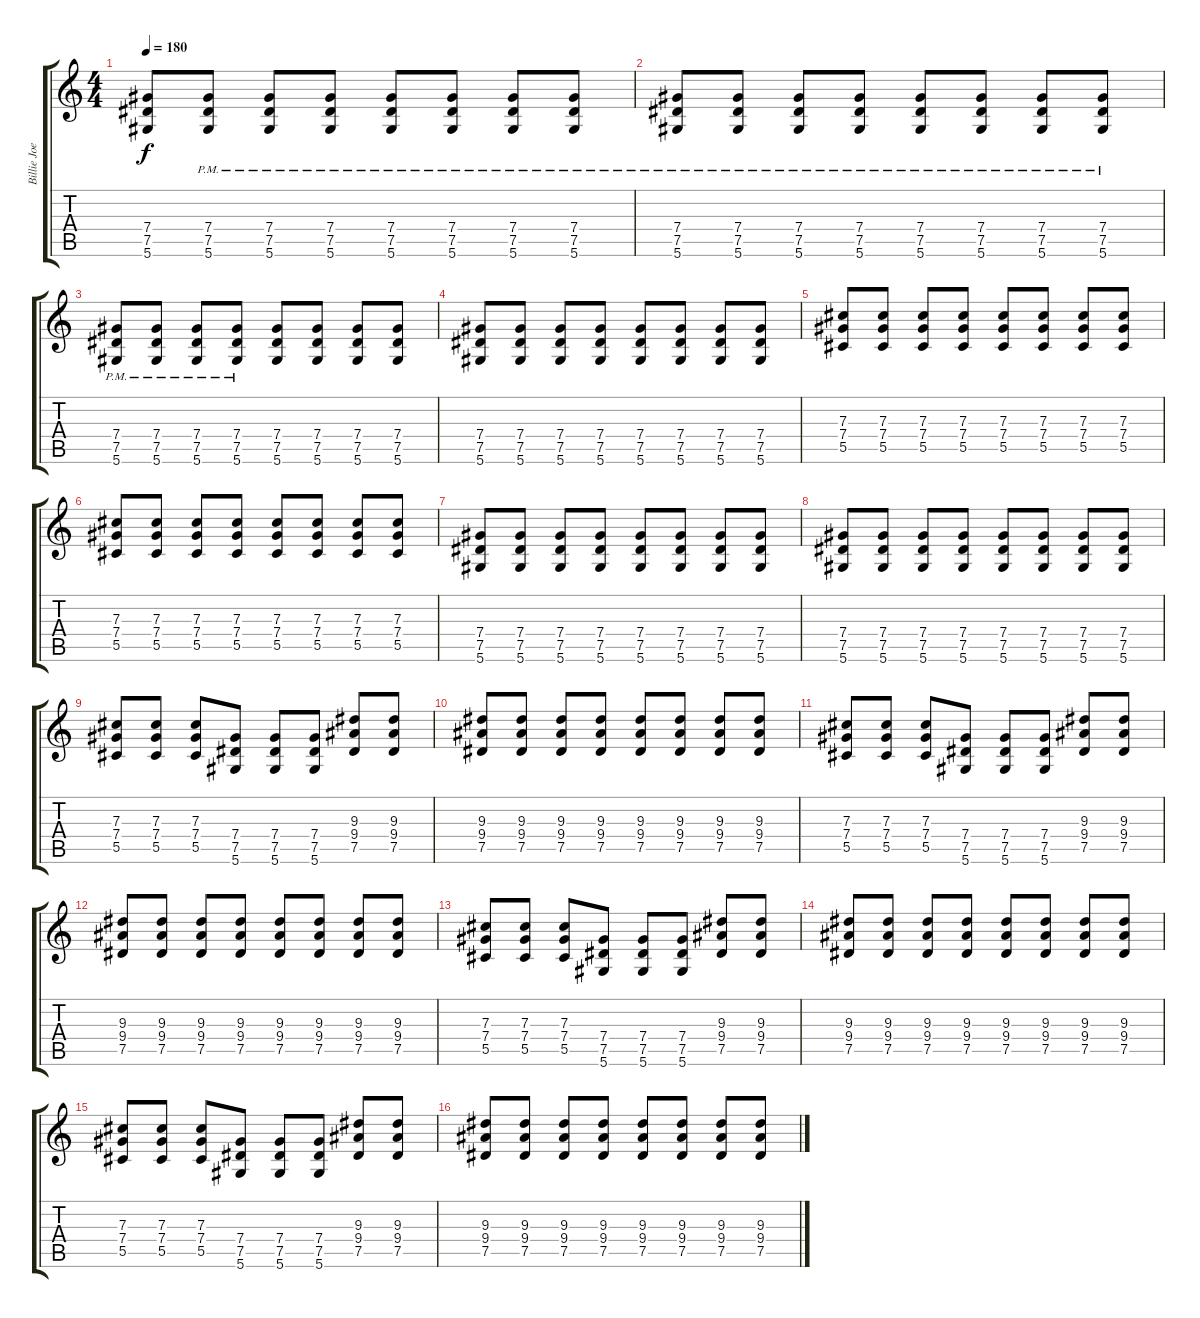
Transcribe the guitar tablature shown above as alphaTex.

\track ("Billie Joe Armsrtong" "Billie Joe") {instrument distortionguitar}
\staff {score tabs}
\tuning (Eb4 Bb3 Gb3 Db3 Ab2 Eb2) {hide}
\ts (4 4)
\tempo 180
\clef g2
\ks c
(7.4 7.5 5.6).8{dy f} (7.4{pm} 7.5{pm} 5.6{pm}).8 (7.4{pm} 7.5{pm} 5.6{pm}).8 (7.4{pm} 7.5{pm} 5.6{pm}).8 (7.4{pm} 7.5{pm} 5.6{pm}).8 (7.4{pm} 7.5{pm} 5.6{pm}).8 (7.4{pm} 7.5{pm} 5.6{pm}).8 (7.4{pm} 7.5{pm} 5.6{pm}).8 |
(7.4{pm} 7.5{pm} 5.6{pm}).8 (7.4{pm} 7.5{pm} 5.6{pm}).8 (7.4{pm} 7.5{pm} 5.6{pm}).8 (7.4{pm} 7.5{pm} 5.6{pm}).8 (7.4{pm} 7.5{pm} 5.6{pm}).8 (7.4{pm} 7.5{pm} 5.6{pm}).8 (7.4{pm} 7.5{pm} 5.6{pm}).8 (7.4{pm} 7.5{pm} 5.6{pm}).8 |
(7.4{pm} 7.5{pm} 5.6{pm}).8 (7.4{pm} 7.5{pm} 5.6{pm}).8 (7.4{pm} 7.5{pm} 5.6{pm}).8 (7.4{pm} 7.5{pm} 5.6{pm}).8 (7.4 7.5 5.6).8 (7.4 7.5 5.6).8 (7.4 7.5 5.6).8 (7.4 7.5 5.6).8 |
(7.4 7.5 5.6).8 (7.4 7.5 5.6).8 (7.4 7.5 5.6).8 (7.4 7.5 5.6).8 (7.4 7.5 5.6).8 (7.4 7.5 5.6).8 (7.4 7.5 5.6).8 (7.4 7.5 5.6).8 |
(7.3 7.4 5.5).8 (7.3 7.4 5.5).8 (7.3 7.4 5.5).8 (7.3 7.4 5.5).8 (7.3 7.4 5.5).8 (7.3 7.4 5.5).8 (7.3 7.4 5.5).8 (7.3 7.4 5.5).8 |
(7.3 7.4 5.5).8 (7.3 7.4 5.5).8 (7.3 7.4 5.5).8 (7.3 7.4 5.5).8 (7.3 7.4 5.5).8 (7.3 7.4 5.5).8 (7.3 7.4 5.5).8 (7.3 7.4 5.5).8 |
(7.4 7.5 5.6).8 (7.4 7.5 5.6).8 (7.4 7.5 5.6).8 (7.4 7.5 5.6).8 (7.4 7.5 5.6).8 (7.4 7.5 5.6).8 (7.4 7.5 5.6).8 (7.4 7.5 5.6).8 |
(7.4 7.5 5.6).8 (7.4 7.5 5.6).8 (7.4 7.5 5.6).8 (7.4 7.5 5.6).8 (7.4 7.5 5.6).8 (7.4 7.5 5.6).8 (7.4 7.5 5.6).8 (7.4 7.5 5.6).8 |
(7.3 7.4 5.5).8 (7.3 7.4 5.5).8 (7.3 7.4 5.5).8 (7.4 7.5 5.6).8 (7.4 7.5 5.6).8 (7.4 7.5 5.6).8 (9.3 9.4 7.5).8 (9.3 9.4 7.5).8 |
(9.3 9.4 7.5).8 (9.3 9.4 7.5).8 (9.3 9.4 7.5).8 (9.3 9.4 7.5).8 (9.3 9.4 7.5).8 (9.3 9.4 7.5).8 (9.3 9.4 7.5).8 (9.3 9.4 7.5).8 |
(7.3 7.4 5.5).8 (7.3 7.4 5.5).8 (7.3 7.4 5.5).8 (7.4 7.5 5.6).8 (7.4 7.5 5.6).8 (7.4 7.5 5.6).8 (9.3 9.4 7.5).8 (9.3 9.4 7.5).8 |
(9.3 9.4 7.5).8 (9.3 9.4 7.5).8 (9.3 9.4 7.5).8 (9.3 9.4 7.5).8 (9.3 9.4 7.5).8 (9.3 9.4 7.5).8 (9.3 9.4 7.5).8 (9.3 9.4 7.5).8 |
(7.3 7.4 5.5).8 (7.3 7.4 5.5).8 (7.3 7.4 5.5).8 (7.4 7.5 5.6).8 (7.4 7.5 5.6).8 (7.4 7.5 5.6).8 (9.3 9.4 7.5).8 (9.3 9.4 7.5).8 |
(9.3 9.4 7.5).8 (9.3 9.4 7.5).8 (9.3 9.4 7.5).8 (9.3 9.4 7.5).8 (9.3 9.4 7.5).8 (9.3 9.4 7.5).8 (9.3 9.4 7.5).8 (9.3 9.4 7.5).8 |
(7.3 7.4 5.5).8 (7.3 7.4 5.5).8 (7.3 7.4 5.5).8 (7.4 7.5 5.6).8 (7.4 7.5 5.6).8 (7.4 7.5 5.6).8 (9.3 9.4 7.5).8 (9.3 9.4 7.5).8 |
(9.3 9.4 7.5).8 (9.3 9.4 7.5).8 (9.3 9.4 7.5).8 (9.3 9.4 7.5).8 (9.3 9.4 7.5).8 (9.3 9.4 7.5).8 (9.3 9.4 7.5).8 (9.3 9.4 7.5).8
